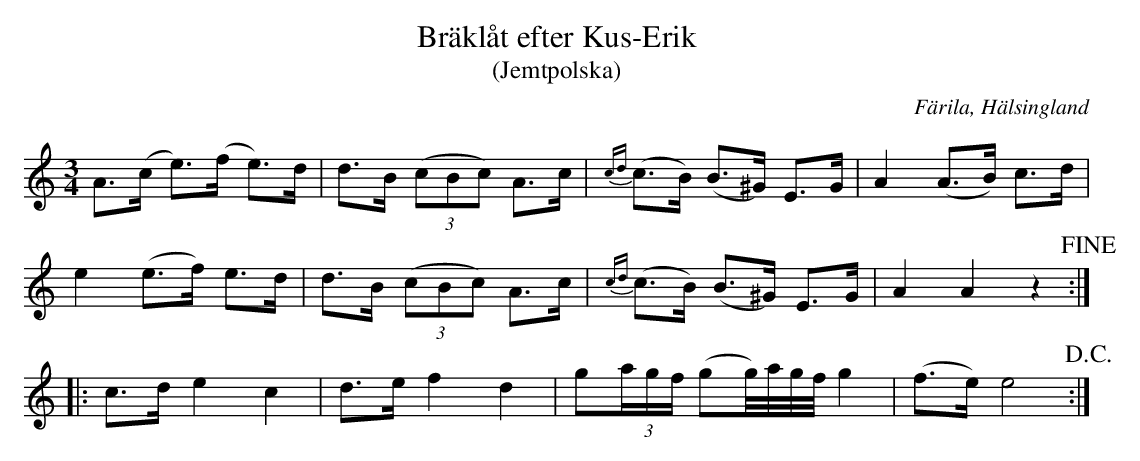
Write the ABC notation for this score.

X:1
T: Bräklåt efter Kus-Erik
T: (Jemtpolska)
O: Färila, Hälsingland
M: 3/4
L: 1/8
K: Am
A>(c e>)(f e)>d | d>B ((3cBc) A>c | {cd}(c>B) (B>^G)   E>G      | A2    (A>B) c>d  |
e2   (e>f) e>d  | d>B ((3cBc) A>c | {cd}(c>B)    (B>^G)   E>G      | A2    A2    z2  !fine! ::
K: C
c>d  e2    c2   | d>e f2      d2  | g(3/a/g/f/  (gg//)a//g//f//      g2| (f>e) e4 !D.C.!       :|
